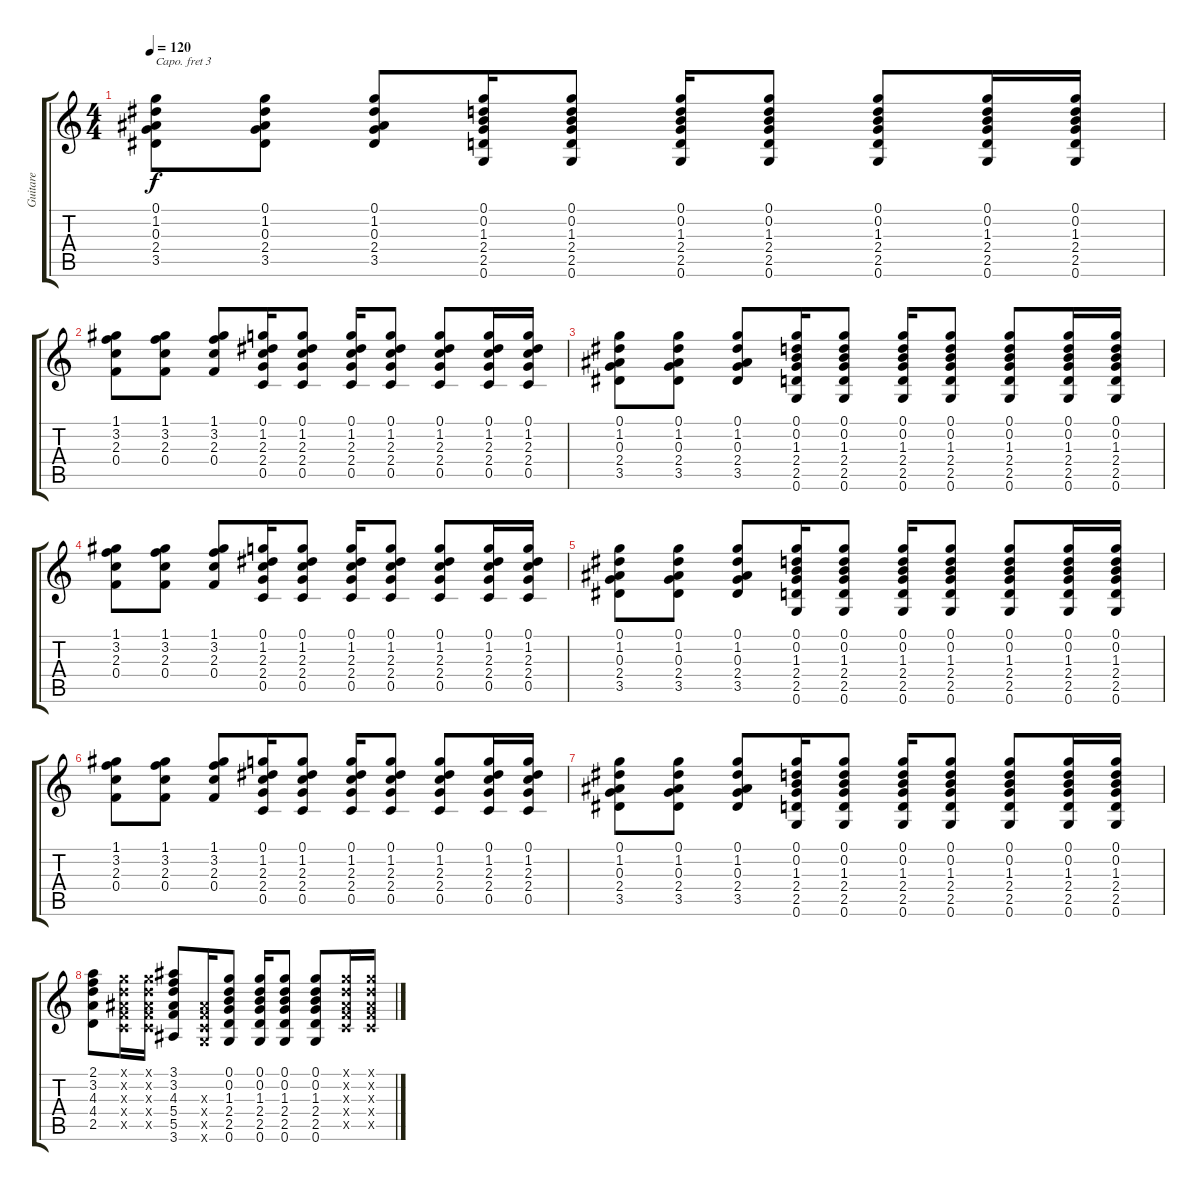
\track ("Guitare" "Guitare") {instrument electricguitarmuted}
\staff {score tabs}
\capo 3
\tuning (E4 B3 G3 D3 A2 E2) {hide}
\ts (4 4)
\tempo 120
\clef g2
\ks c
(0.1 1.2 0.3 2.4 3.5).8{dy f} (0.1 1.2 0.3 2.4 3.5).8 (0.1 1.2 0.3 2.4 3.5).8 (0.1 0.2 1.3 2.4 2.5 0.6).16 (0.1 0.2 1.3 2.4 2.5 0.6).8 (0.1 0.2 1.3 2.4 2.5 0.6).16 (0.1 0.2 1.3 2.4 2.5 0.6).8 (0.1 0.2 1.3 2.4 2.5 0.6).8 (0.1 0.2 1.3 2.4 2.5 0.6).16 (0.1 0.2 1.3 2.4 2.5 0.6).16 |
(1.1 3.2 2.3 0.4).8 (1.1 3.2 2.3 0.4).8 (1.1 3.2 2.3 0.4).8 (0.1 1.2 2.3 2.4 0.5).16 (0.1 1.2 2.3 2.4 0.5).8 (0.1 1.2 2.3 2.4 0.5).16 (0.1 1.2 2.3 2.4 0.5).8 (0.1 1.2 2.3 2.4 0.5).8 (0.1 1.2 2.3 2.4 0.5).16 (0.1 1.2 2.3 2.4 0.5).16 |
(0.1 1.2 0.3 2.4 3.5).8 (0.1 1.2 0.3 2.4 3.5).8 (0.1 1.2 0.3 2.4 3.5).8 (0.1 0.2 1.3 2.4 2.5 0.6).16 (0.1 0.2 1.3 2.4 2.5 0.6).8 (0.1 0.2 1.3 2.4 2.5 0.6).16 (0.1 0.2 1.3 2.4 2.5 0.6).8 (0.1 0.2 1.3 2.4 2.5 0.6).8 (0.1 0.2 1.3 2.4 2.5 0.6).16 (0.1 0.2 1.3 2.4 2.5 0.6).16 |
(1.1 3.2 2.3 0.4).8 (1.1 3.2 2.3 0.4).8 (1.1 3.2 2.3 0.4).8 (0.1 1.2 2.3 2.4 0.5).16 (0.1 1.2 2.3 2.4 0.5).8 (0.1 1.2 2.3 2.4 0.5).16 (0.1 1.2 2.3 2.4 0.5).8 (0.1 1.2 2.3 2.4 0.5).8 (0.1 1.2 2.3 2.4 0.5).16 (0.1 1.2 2.3 2.4 0.5).16 |
(0.1 1.2 0.3 2.4 3.5).8 (0.1 1.2 0.3 2.4 3.5).8 (0.1 1.2 0.3 2.4 3.5).8 (0.1 0.2 1.3 2.4 2.5 0.6).16 (0.1 0.2 1.3 2.4 2.5 0.6).8 (0.1 0.2 1.3 2.4 2.5 0.6).16 (0.1 0.2 1.3 2.4 2.5 0.6).8 (0.1 0.2 1.3 2.4 2.5 0.6).8 (0.1 0.2 1.3 2.4 2.5 0.6).16 (0.1 0.2 1.3 2.4 2.5 0.6).16 |
(1.1 3.2 2.3 0.4).8 (1.1 3.2 2.3 0.4).8 (1.1 3.2 2.3 0.4).8 (0.1 1.2 2.3 2.4 0.5).16 (0.1 1.2 2.3 2.4 0.5).8 (0.1 1.2 2.3 2.4 0.5).16 (0.1 1.2 2.3 2.4 0.5).8 (0.1 1.2 2.3 2.4 0.5).8 (0.1 1.2 2.3 2.4 0.5).16 (0.1 1.2 2.3 2.4 0.5).16 |
(0.1 1.2 0.3 2.4 3.5).8 (0.1 1.2 0.3 2.4 3.5).8 (0.1 1.2 0.3 2.4 3.5).8 (0.1 0.2 1.3 2.4 2.5 0.6).16 (0.1 0.2 1.3 2.4 2.5 0.6).8 (0.1 0.2 1.3 2.4 2.5 0.6).16 (0.1 0.2 1.3 2.4 2.5 0.6).8 (0.1 0.2 1.3 2.4 2.5 0.6).8 (0.1 0.2 1.3 2.4 2.5 0.6).16 (0.1 0.2 1.3 2.4 2.5 0.6).16 |
(2.1 3.2 4.3 4.4 2.5).8 (0.1{x} 0.2{x} 0.3{x} 0.4{x} 0.5{x}).16 (0.1{x} 0.2{x} 0.3{x} 0.4{x} 0.5{x}).16 (3.1 3.2 4.3 5.4 5.5 3.6).8 (0.3{x} 0.4{x} 0.5{x} 0.6{x}).16 (0.1 0.2 1.3 2.4 2.5 0.6).8 (0.1 0.2 1.3 2.4 2.5 0.6).16 (0.1 0.2 1.3 2.4 2.5 0.6).8 (0.1 0.2 1.3 2.4 2.5 0.6).8 (0.1{x} 0.2{x} 0.3{x} 0.4{x} 0.5{x}).16 (0.1{x} 0.2{x} 0.3{x} 0.4{x} 0.5{x}).16
